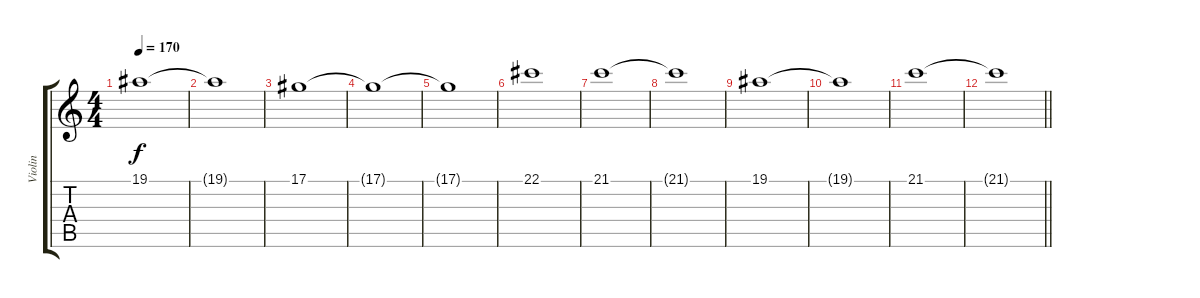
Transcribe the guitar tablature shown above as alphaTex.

\track ("Violin" "Violin") {instrument violin}
\staff {score tabs}
\tuning (Eb4 Bb3 Gb3 Db3 Ab2 Db2) {hide}
\ts (4 4)
\tempo 170
\clef g2
\ks c
19.1.1{dy f} |
19.1{t}.1 |
17.1.1 |
17.1{t}.1 |
17.1{t}.1 |
22.1.1 |
21.1.1 |
21.1{t}.1 |
19.1.1 |
19.1{t}.1 |
21.1.1 |
\barLineRight lightlight
21.1{t}.1
